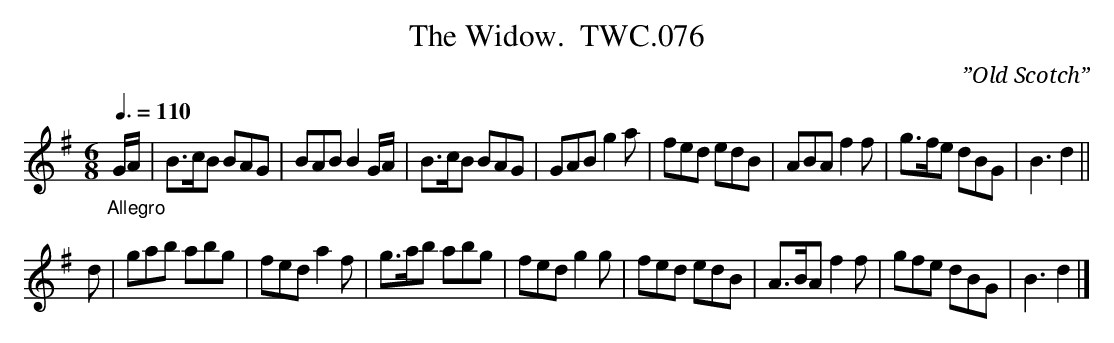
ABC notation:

X:1
T:Widow.  TWC.076, The
L:1/8
C:”Old Scotch”
M:6/8
Q:3/8=110
K:G
"_Allegro"\
G/A/|B>cB BAG |BAB B2 G/A/| B>cB BAG|GAB g2a|fed edB|ABA f2f|g>fe dBG|B3 d2 ||
d|gab abg|fed a2f|g>ab abg|fed g2g|fed edB|A>BA f2f|gfe dBG|B3d2 |]
